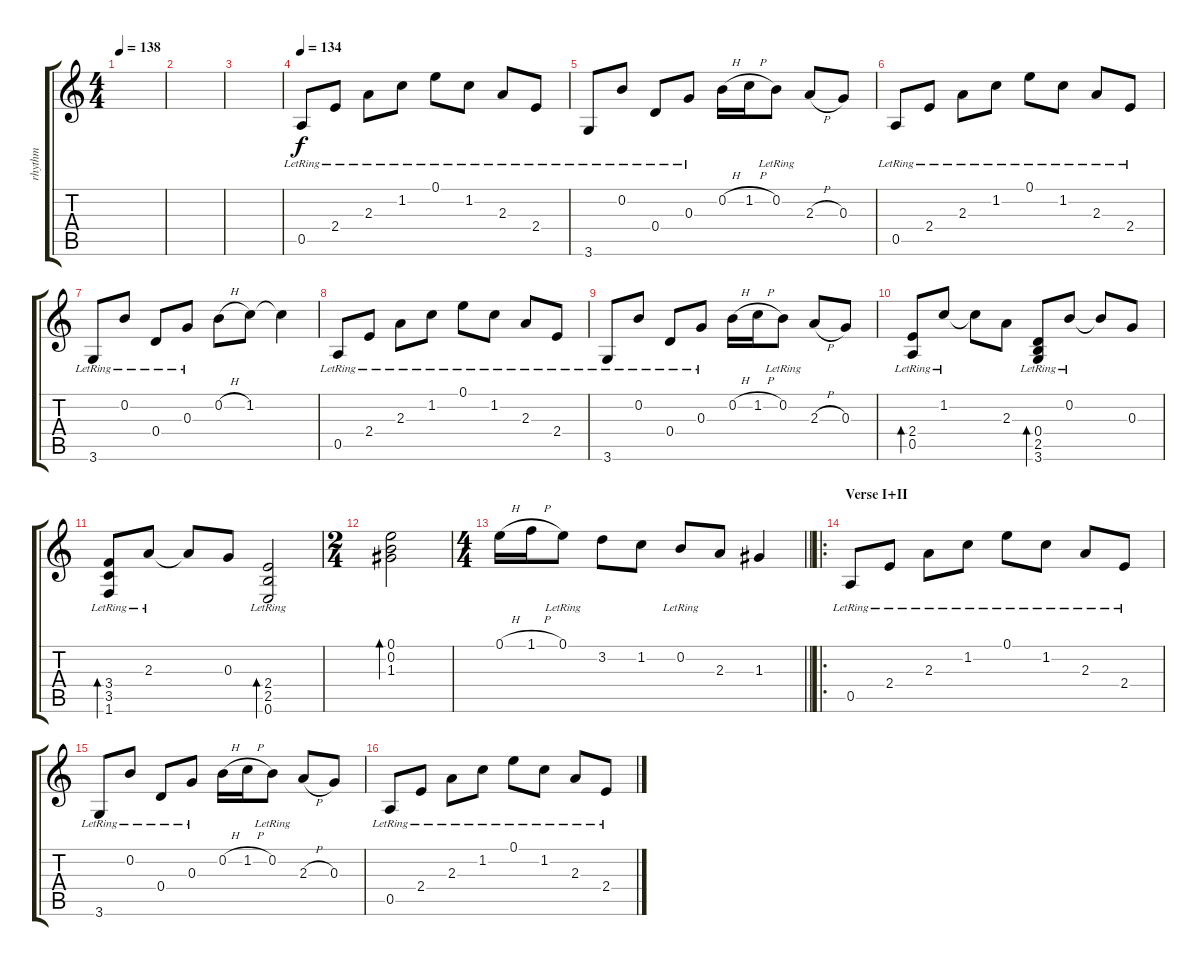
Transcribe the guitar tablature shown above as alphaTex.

\track ("rhythm" "rhythm") {instrument distortionguitar}
\staff {score tabs}
\tuning (E4 B3 G3 D3 A2 E2) {hide}
\ts (4 4)
\tempo 138
\clef g2
\ks c
|
|
|
\tempo 134
0.5{lr}.8{instrument electricguitarclean} 2.4{lr}.8 2.3{lr}.8 1.2{lr}.8 0.1{lr}.8 1.2{lr}.8 2.3{lr}.8 2.4{lr}.8 |
3.6{lr}.8 0.2{lr}.8 0.4{lr}.8 0.3{lr}.8 0.2{h}.16 1.2{h}.16 0.2{lr}.8 2.3{h}.8 0.3.8 |
0.5{lr}.8 2.4{lr}.8 2.3{lr}.8 1.2{lr}.8 0.1{lr}.8 1.2{lr}.8 2.3{lr}.8 2.4{lr}.8 |
3.6{lr}.8 0.2{lr}.8 0.4{lr}.8 0.3{lr}.8 0.2{h}.8 1.2.8 1.2{t}.4 |
0.5{lr}.8 2.4{lr}.8 2.3{lr}.8 1.2{lr}.8 0.1{lr}.8 1.2{lr}.8 2.3{lr}.8 2.4{lr}.8 |
3.6{lr}.8 0.2{lr}.8 0.4{lr}.8 0.3{lr}.8 0.2{h}.16 1.2{h}.16 0.2{lr}.8 2.3{h}.8 0.3.8 |
(2.4{lr} 0.5{lr}).8{bd 120} 1.2{lr}.8 1.2{t}.8 2.3.8 (0.4{lr} 2.5{lr} 3.6{lr}).8{bd 120} 0.2{lr}.8 0.2{t}.8 0.3.8 |
(3.4{lr} 3.5{lr} 1.6{lr}).8{bd 120} 2.3{lr}.8 2.3{t}.8 0.3.8 (2.4{lr} 2.5{lr} 0.6{lr}).2{bd 120} |
\ts (2 4)
(0.1 0.2 1.3).2{bd 120} |
\ts (4 4)
\barLineRight lightlight
0.1{h}.16 1.1{h}.16 0.1{lr}.8 3.2.8 1.2.8 0.2{lr}.8 2.3.8 1.3.4 |
\ro
\section ("" "Verse I+II")
0.5{lr}.8 2.4{lr}.8 2.3{lr}.8 1.2{lr}.8 0.1{lr}.8 1.2{lr}.8 2.3{lr}.8 2.4{lr}.8 |
3.6{lr}.8 0.2{lr}.8 0.4{lr}.8 0.3{lr}.8 0.2{h}.16 1.2{h}.16 0.2{lr}.8 2.3{h}.8 0.3.8 |
0.5{lr}.8 2.4{lr}.8 2.3{lr}.8 1.2{lr}.8 0.1{lr}.8 1.2{lr}.8 2.3{lr}.8 2.4{lr}.8
